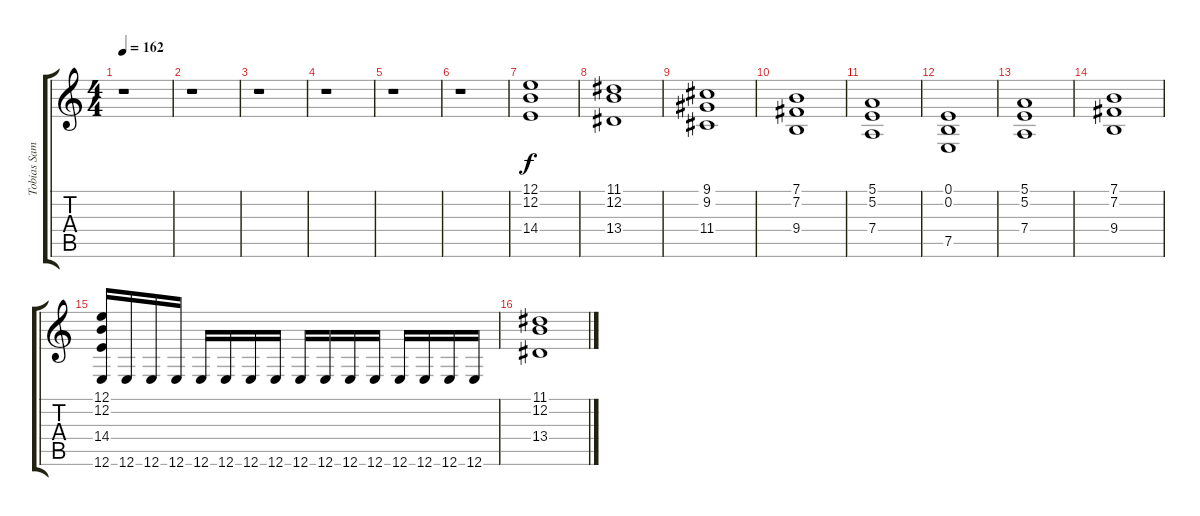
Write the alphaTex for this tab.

\track ("Tobias Sammet Keys 3" "Tobias Sam") {instrument choiraahs}
\staff {score tabs}
\tuning (E4 B3 G3 D3 A2 E2) {hide}
\ts (4 4)
\tempo 162
\clef g2
\ks c
r.1{dy f} |
r.1 |
r.1 |
r.1 |
r.1 |
r.1 |
(12.1 12.2 14.4).1{volume 6} |
(11.1 12.2 13.4).1 |
(9.1 9.2 11.4).1 |
(7.1 7.2 9.4).1 |
(5.1 5.2 7.4).1 |
(0.1 0.2 7.5).1 |
(5.1 5.2 7.4).1 |
(7.1 7.2 9.4).1 |
(12.1 12.2 14.4 12.6).16 12.6.16 12.6.16 12.6.16 12.6.16 12.6.16 12.6.16 12.6.16 12.6.16 12.6.16 12.6.16 12.6.16 12.6.16 12.6.16 12.6.16 12.6.16 |
(11.1 12.2 13.4).1
